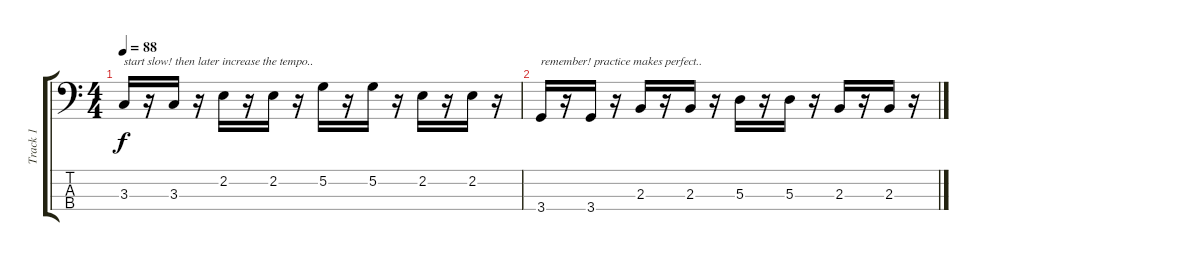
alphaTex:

\track ("Track 1" "Track 1") {instrument electricbasspick}
\staff {score tabs}
\tuning (G2 D2 A1 E1) {hide}
\ts (4 4)
\tempo 88
\clef f4
\ks c
3.3.16{txt "start slow! then later increase the tempo.." dy f} r.16 3.3.16 r.16 2.2.16 r.16 2.2.16 r.16 5.2.16 r.16 5.2.16 r.16 2.2.16 r.16 2.2.16 r.16 |
3.4.16{txt "remember! practice makes perfect.."} r.16 3.4.16 r.16 2.3.16 r.16 2.3.16 r.16 5.3.16 r.16 5.3.16 r.16 2.3.16 r.16 2.3.16 r.16
